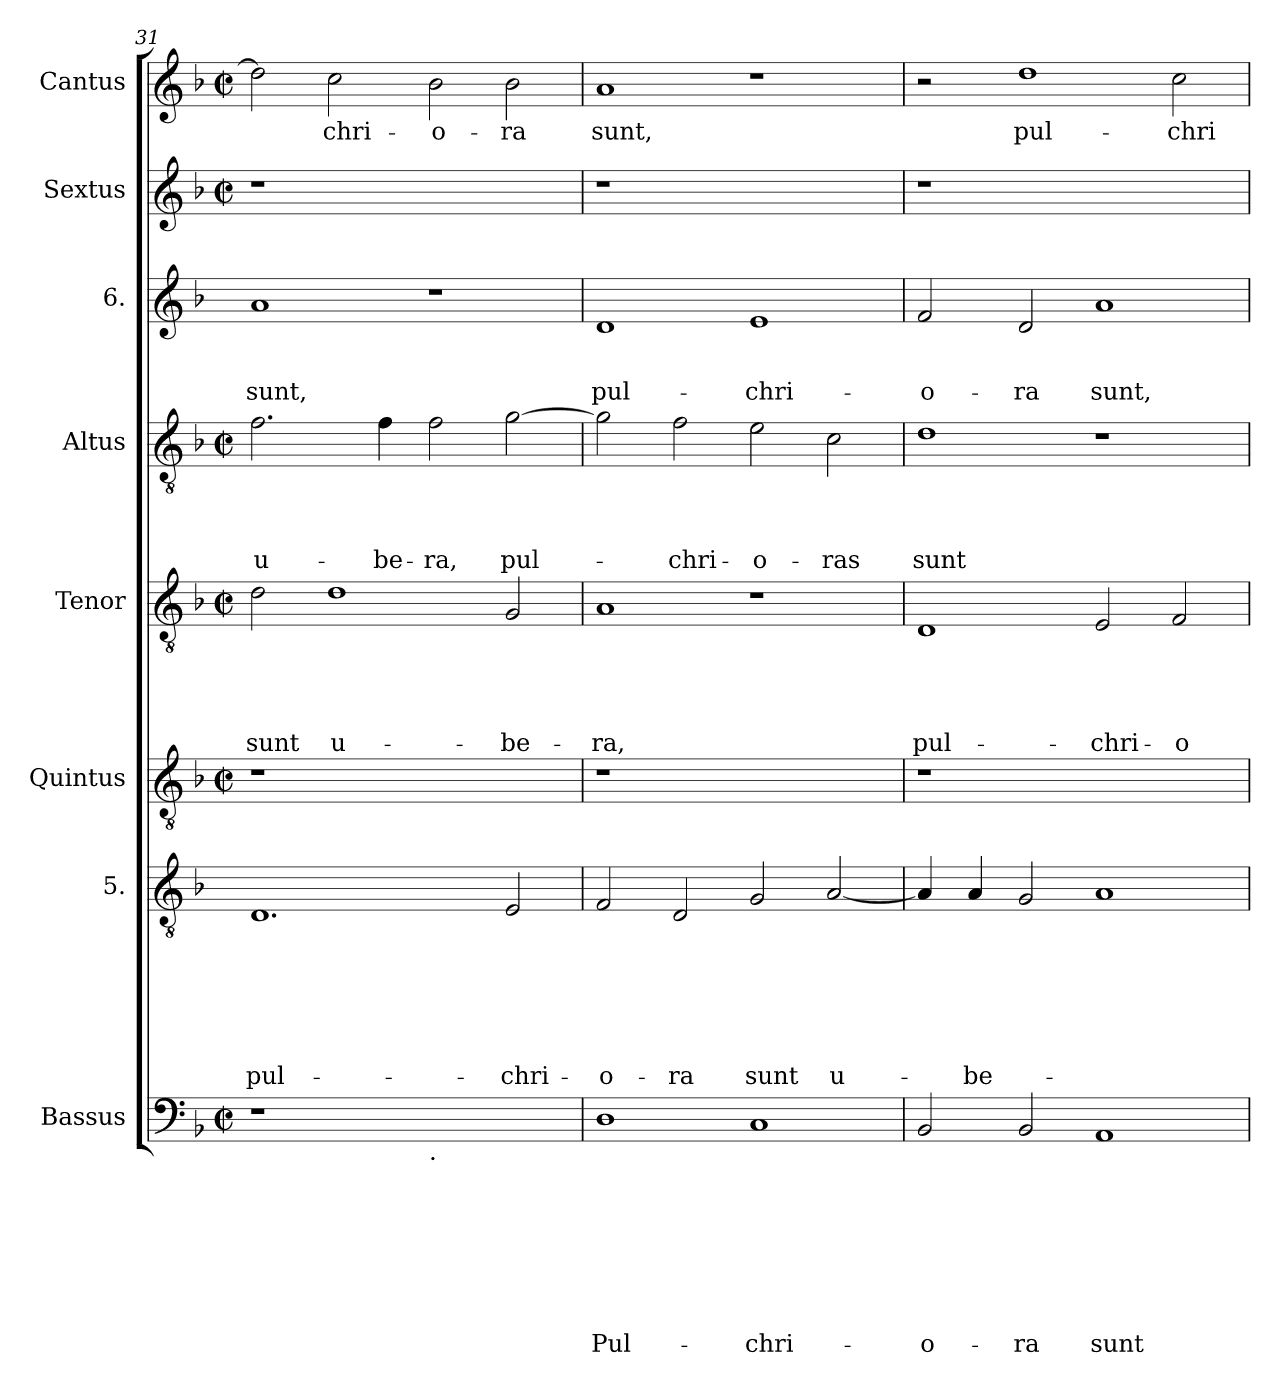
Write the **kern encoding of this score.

**kern	**text	**text	**text	**text	**text	**text	**text	**text	**kern	**text	**text	**text	**text	**text	**text	**text	**kern	**kern	**text	**text	**text	**text	**text	**kern	**text	**text	**text	**text	**kern	**text	**text	**text	**kern	**kern	**text
*part8	*part8	*part8	*part8	*part8	*part8	*part8	*part8	*part8	*part7	*part7	*part7	*part7	*part7	*part7	*part7	*part7	*part6	*part5	*part5	*part5	*part5	*part5	*part5	*part4	*part4	*part4	*part4	*part4	*part3	*part3	*part3	*part3	*part2	*part1	*part1
*staff8	*staff8	*staff8	*staff8	*staff8	*staff8	*staff8	*staff8	*staff8	*staff7	*staff7	*staff7	*staff7	*staff7	*staff7	*staff7	*staff7	*staff6	*staff5	*staff5	*staff5	*staff5	*staff5	*staff5	*staff4	*staff4	*staff4	*staff4	*staff4	*staff3	*staff3	*staff3	*staff3	*staff2	*staff1	*staff1
*I"Bassus	*	*	*	*	*	*	*	*	*I"5.	*	*	*	*	*	*	*	*I"Quintus	*I"Tenor	*	*	*	*	*	*I"Altus	*	*	*	*	*I"6.	*	*	*	*I"Sextus	*I"Cantus	*
*I'B.	*	*	*	*	*	*	*	*	*	*	*	*	*	*	*	*	*	*I'T.	*	*	*	*	*	*I'A.	*	*	*	*	*	*	*	*	*	*I'C.	*
*clefF4	*	*	*	*	*	*	*	*	*clefGv2	*	*	*	*	*	*	*	*clefGv2	*clefGv2	*	*	*	*	*	*clefGv2	*	*	*	*	*clefG2	*	*	*	*clefG2	*clefG2	*
*k[b-]	*	*	*	*	*	*	*	*	*k[b-]	*	*	*	*	*	*	*	*k[b-]	*k[b-]	*	*	*	*	*	*k[b-]	*	*	*	*	*k[b-]	*	*	*	*k[b-]	*k[b-]	*
*F:	*	*	*	*	*	*	*	*	*F:	*	*	*	*	*	*	*	*F:	*F:	*	*	*	*	*	*F:	*	*	*	*	*F:	*	*	*	*F:	*F:	*
*M2/2	*	*	*	*	*	*	*	*	*	*	*	*	*	*	*	*	*M2/2	*M2/2	*	*	*	*	*	*M2/2	*	*	*	*	*	*	*	*	*M2/2	*M2/2	*
*met(c|)	*	*	*	*	*	*	*	*	*	*	*	*	*	*	*	*	*met(c|)	*met(c|)	*	*	*	*	*	*met(c|)	*	*	*	*	*	*	*	*	*met(c|)	*met(c|)	*
=31	=31	=31	=31	=31	=31	=31	=31	=31	=31	=31	=31	=31	=31	=31	=31	=31	=31	=31	=31	=31	=31	=31	=31	=31	=31	=31	=31	=31	=31	=31	=31	=31	=31	=31	=31
!	!	!	!	!	!	!	!	!	!	!	!	!	!	!	!	!LO:LY:b	!	!	!	!	!	!	!LO:LY:b	!	!	!	!	!LO:LY:b	!	!	!	!LO:LY:b	!	!	!
1r	.	.	.	.	.	.	.	.	1.D	.	.	.	.	.	.	pul-	1r	2d\	.	.	.	.	sunt	2.f\	.	.	.	u-	1a	.	.	sunt,	1r	2dd\]	.
!	!	!	!	!	!	!	!	!	!	!	!	!	!	!	!	!	!	!	!	!	!	!	!LO:LY:b	!	!	!	!	!	!	!	!	!	!	!	!LO:LY:b
.	.	.	.	.	.	.	.	.	.	.	.	.	.	.	.	.	.	1d	.	.	.	.	u-	.	.	.	.	.	.	.	.	.	.	2cc\	-chri-
!	!	!	!	!	!	!	!	!	!	!	!	!	!	!	!	!	!	!	!	!	!	!	!	!	!	!	!	!LO:LY:b	!	!	!	!	!	!	!
.	.	.	.	.	.	.	.	.	.	.	.	.	.	.	.	.	.	.	.	.	.	.	.	4f\	.	.	.	-be-	.	.	.	.	.	.	.
!LO:TX:b:t=.	!	!	!	!	!	!	!	!	!	!	!	!	!	!	!	!	!	!	!	!	!	!	!	!	!	!	!	!	!	!	!	!	!	!	!
!	!	!	!	!	!	!	!	!	!	!	!	!	!	!	!	!	!	!	!	!	!	!	!	!	!	!	!	!LO:LY:b	!	!	!	!	!	!	!LO:LY:b
1ryy	.	.	.	.	.	.	.	.	.	.	.	.	.	.	.	.	1ryy	.	.	.	.	.	.	2f\	.	.	.	-ra,	1r	.	.	.	1ryy	2b-\	-o-
!	!	!	!	!	!	!	!	!	!	!	!	!	!	!	!	!LO:LY:b	!	!	!	!	!	!	!LO:LY:b	!	!	!	!	!LO:LY:b	!	!	!	!	!	!	!LO:LY:b
.	.	.	.	.	.	.	.	.	2E/	.	.	.	.	.	.	-chri-	.	2G/	.	.	.	.	-be-	[>2g\	.	.	.	pul-	.	.	.	.	.	2b-\	-ra
=32	=32	=32	=32	=32	=32	=32	=32	=32	=32	=32	=32	=32	=32	=32	=32	=32	=32	=32	=32	=32	=32	=32	=32	=32	=32	=32	=32	=32	=32	=32	=32	=32	=32	=32	=32
!	!	!	!	!	!	!	!	!LO:LY:b	!	!	!	!	!	!	!	!LO:LY:b	!	!	!	!	!	!	!LO:LY:b	!	!	!	!	!	!	!	!	!LO:LY:b	!	!	!LO:LY:b
1D	.	.	.	.	.	.	.	Pul-	2F/	.	.	.	.	.	.	-o-	1r	1A	.	.	.	.	-ra,	2g\]	.	.	.	.	1d	.	.	pul-	1r	1a	sunt,
!	!	!	!	!	!	!	!	!	!	!	!	!	!	!	!	!LO:LY:b	!	!	!	!	!	!	!	!	!	!	!	!LO:LY:b	!	!	!	!	!	!	!
.	.	.	.	.	.	.	.	.	2D/	.	.	.	.	.	.	-ra	.	.	.	.	.	.	.	2f\	.	.	.	-chri-	.	.	.	.	.	.	.
!	!	!	!	!	!	!	!	!LO:LY:b	!	!	!	!	!	!	!	!LO:LY:b	!	!	!	!	!	!	!	!	!	!	!	!LO:LY:b	!	!	!	!LO:LY:b	!	!	!
1C	.	.	.	.	.	.	.	-chri-	2G/	.	.	.	.	.	.	sunt	1ryy	1r	.	.	.	.	.	2e\	.	.	.	-o-	1e	.	.	-chri-	1ryy	1r	.
!	!	!	!	!	!	!	!	!	!	!	!	!	!	!	!	!LO:LY:b	!	!	!	!	!	!	!	!	!	!	!	!LO:LY:b	!	!	!	!	!	!	!
.	.	.	.	.	.	.	.	.	[<2A/	.	.	.	.	.	.	u-	.	.	.	.	.	.	.	2c\	.	.	.	-ras	.	.	.	.	.	.	.
=33	=33	=33	=33	=33	=33	=33	=33	=33	=33	=33	=33	=33	=33	=33	=33	=33	=33	=33	=33	=33	=33	=33	=33	=33	=33	=33	=33	=33	=33	=33	=33	=33	=33	=33	=33
!	!	!	!	!	!	!	!	!LO:LY:b	!	!	!	!	!	!	!	!	!	!	!	!	!	!	!LO:LY:b	!	!	!	!	!LO:LY:b	!	!	!	!LO:LY:b	!	!	!
2BB-/	.	.	.	.	.	.	.	-o-	4A/]	.	.	.	.	.	.	.	1r	1D	.	.	.	.	pul-	1d	.	.	.	sunt	2f/	.	.	-o-	1r	2r	.
!	!	!	!	!	!	!	!	!	!	!	!	!	!	!	!	!LO:LY:b	!	!	!	!	!	!	!	!	!	!	!	!	!	!	!	!	!	!	!
.	.	.	.	.	.	.	.	.	4A/	.	.	.	.	.	.	-be-	.	.	.	.	.	.	.	.	.	.	.	.	.	.	.	.	.	.	.
!	!	!	!	!	!	!	!	!LO:LY:b	!	!	!	!	!	!	!	!	!	!	!	!	!	!	!	!	!	!	!	!	!	!	!	!LO:LY:b	!	!	!LO:LY:b
2BB-/	.	.	.	.	.	.	.	-ra	2G/	.	.	.	.	.	.	.	.	.	.	.	.	.	.	.	.	.	.	.	2d/	.	.	-ra	.	1dd	pul-
!	!	!	!	!	!	!	!	!LO:LY:b	!	!	!	!	!	!	!	!	!	!	!	!	!	!	!LO:LY:b	!	!	!	!	!	!	!	!	!LO:LY:b	!	!	!
1AA	.	.	.	.	.	.	.	sunt	1A	.	.	.	.	.	.	.	1ryy	2E/	.	.	.	.	-chri-	1r	.	.	.	.	1a	.	.	sunt,	1ryy	.	.
!	!	!	!	!	!	!	!	!	!	!	!	!	!	!	!	!	!	!	!	!	!	!	!LO:LY:b	!	!	!	!	!	!	!	!	!	!	!	!LO:LY:b
.	.	.	.	.	.	.	.	.	.	.	.	.	.	.	.	.	.	2F/	.	.	.	.	-o-	.	.	.	.	.	.	.	.	.	.	2cc\	-chri-
=	=	=	=	=	=	=	=	=	=	=	=	=	=	=	=	=	=	=	=	=	=	=	=	=	=	=	=	=	=	=	=	=	=	=	=
*-	*-	*-	*-	*-	*-	*-	*-	*-	*-	*-	*-	*-	*-	*-	*-	*-	*-	*-	*-	*-	*-	*-	*-	*-	*-	*-	*-	*-	*-	*-	*-	*-	*-	*-	*-
